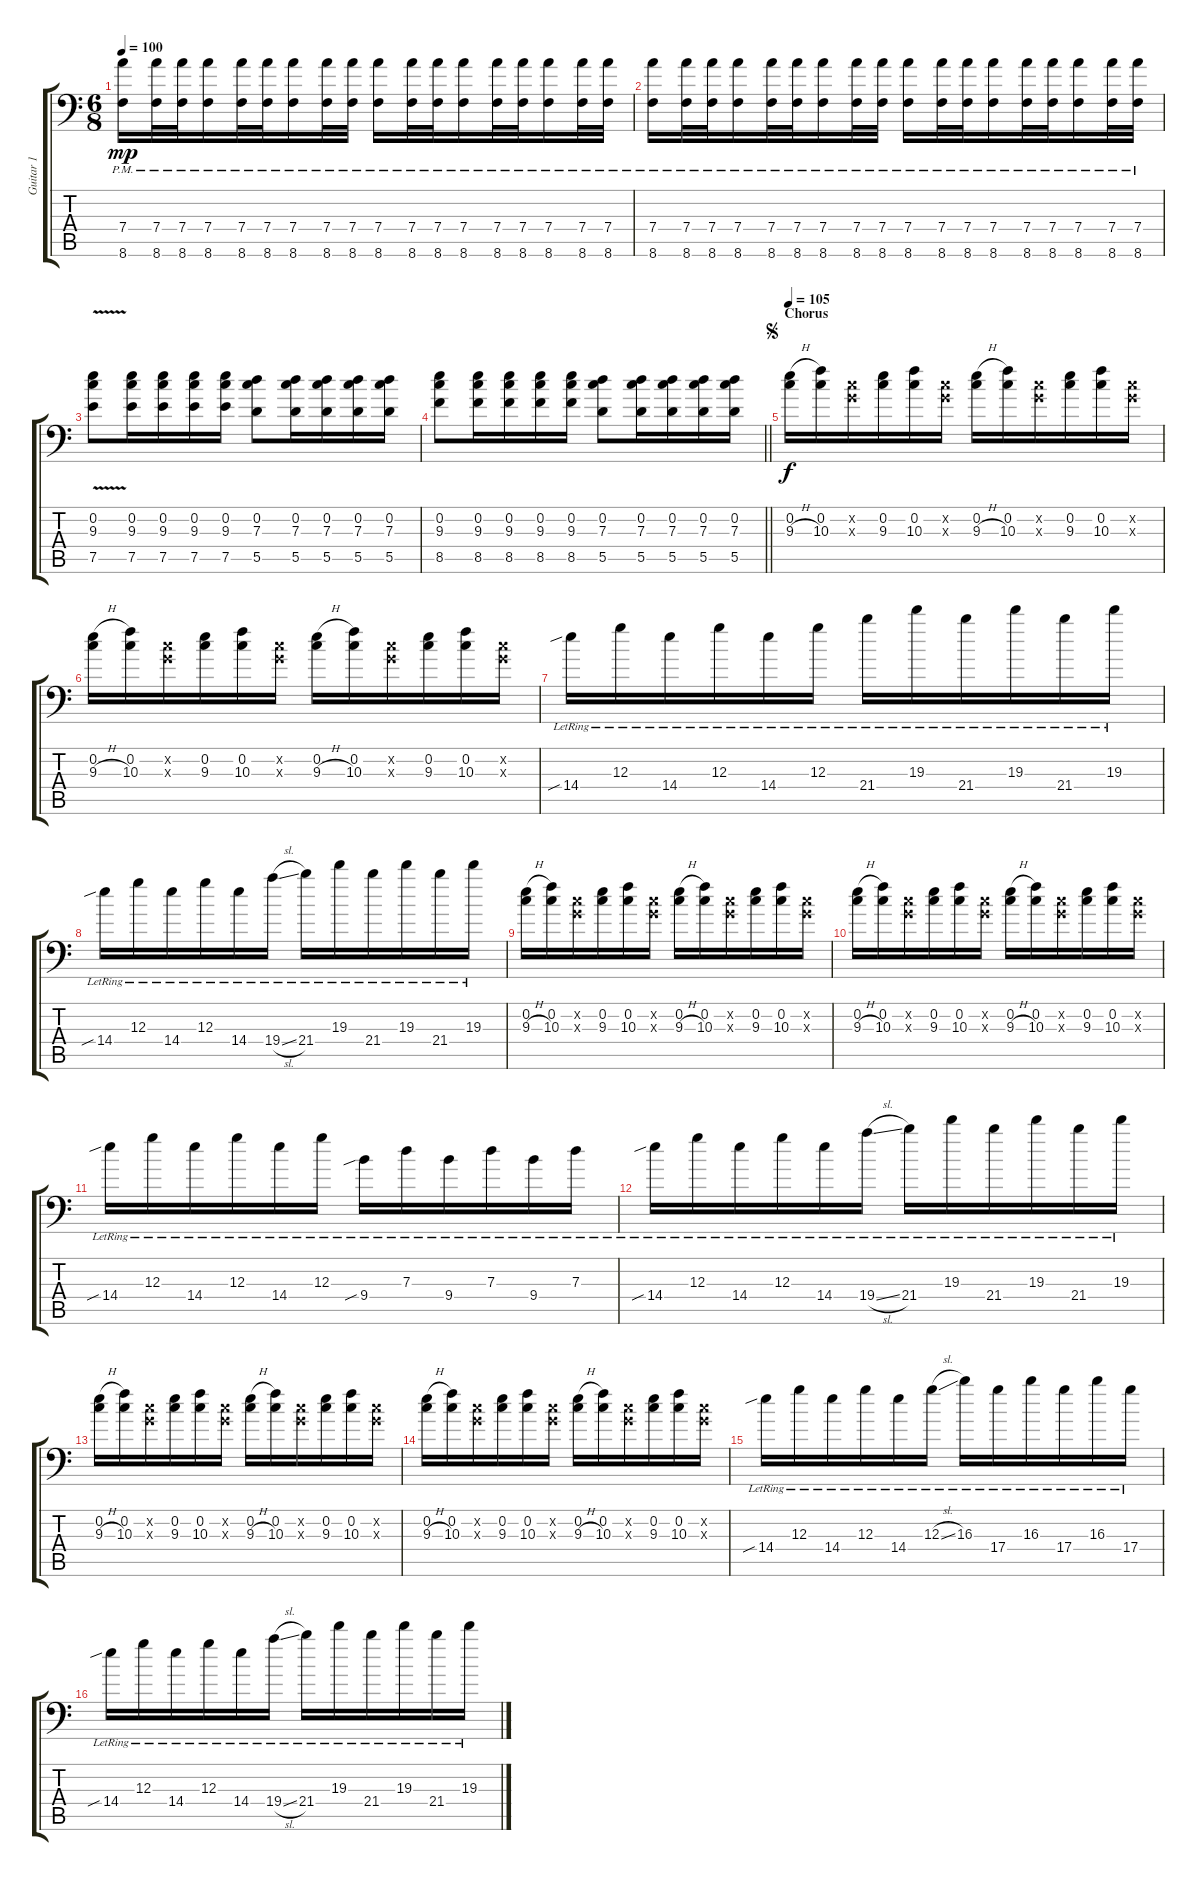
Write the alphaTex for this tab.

\track ("Guitar 1" "Guitar 1") {instrument overdrivenguitar}
\staff {score tabs}
\tuning (E4 C4 G3 D3 A2 A1) {hide}
\ts (6 8)
\tempo 100
\clef f4
\ks c
(7.4{pm} 8.6{pm}).16{dy mp} (7.4{pm} 8.6{pm}).32 (7.4{pm} 8.6{pm}).32 (7.4{pm} 8.6{pm}).16 (7.4{pm} 8.6{pm}).32 (7.4{pm} 8.6{pm}).32 (7.4{pm} 8.6{pm}).16 (7.4{pm} 8.6{pm}).32 (7.4{pm} 8.6{pm}).32 (7.4{pm} 8.6{pm}).16 (7.4{pm} 8.6{pm}).32 (7.4{pm} 8.6{pm}).32 (7.4{pm} 8.6{pm}).16 (7.4{pm} 8.6{pm}).32 (7.4{pm} 8.6{pm}).32 (7.4{pm} 8.6{pm}).16 (7.4{pm} 8.6{pm}).32 (7.4{pm} 8.6{pm}).32 |
(7.4{pm} 8.6{pm}).16 (7.4{pm} 8.6{pm}).32 (7.4{pm} 8.6{pm}).32 (7.4{pm} 8.6{pm}).16 (7.4{pm} 8.6{pm}).32 (7.4{pm} 8.6{pm}).32 (7.4{pm} 8.6{pm}).16 (7.4{pm} 8.6{pm}).32 (7.4{pm} 8.6{pm}).32 (7.4{pm} 8.6{pm}).16 (7.4{pm} 8.6{pm}).32 (7.4{pm} 8.6{pm}).32 (7.4{pm} 8.6{pm}).16 (7.4{pm} 8.6{pm}).32 (7.4{pm} 8.6{pm}).32 (7.4{pm} 8.6{pm}).16 (7.4{pm} 8.6{pm}).32 (7.4{pm} 8.6{pm}).32 |
(0.2 9.3 7.5{v}).8 (0.2 9.3 7.5).16 (0.2 9.3 7.5).16 (0.2 9.3 7.5).16 (0.2 9.3 7.5).16 (0.2 7.3 5.5).8 (0.2 7.3 5.5).16 (0.2 7.3 5.5).16 (0.2 7.3 5.5).16 (0.2 7.3 5.5).16 |
\barLineRight lightlight
(0.2 9.3 8.5).8 (0.2 9.3 8.5).16 (0.2 9.3 8.5).16 (0.2 9.3 8.5).16 (0.2 9.3 8.5).16 (0.2 7.3 5.5).8 (0.2 7.3 5.5).16 (0.2 7.3 5.5).16 (0.2 7.3 5.5).16 (0.2 7.3 5.5).16 |
\section ("" "Chorus")
\jump segno
\tempo 105
(0.2{h} 9.3{h}).16{dy f} (0.2 10.3).16 (0.2{x} 0.3{x}).16 (0.2 9.3).16 (0.2 10.3).16 (0.2{x} 0.3{x}).16 (0.2{h} 9.3{h}).16 (0.2 10.3).16 (0.2{x} 0.3{x}).16 (0.2 9.3).16 (0.2 10.3).16 (0.2{x} 0.3{x}).16 |
(0.2{h} 9.3{h}).16 (0.2 10.3).16 (0.2{x} 0.3{x}).16 (0.2 9.3).16 (0.2 10.3).16 (0.2{x} 0.3{x}).16 (0.2{h} 9.3{h}).16 (0.2 10.3).16 (0.2{x} 0.3{x}).16 (0.2 9.3).16 (0.2 10.3).16 (0.2{x} 0.3{x}).16 |
14.4{sib lr}.16 12.3{lr}.16 14.4{lr}.16 12.3{lr}.16 14.4{lr}.16 12.3{lr}.16 21.4{lr}.16 19.3{lr}.16 21.4{lr}.16 19.3{lr}.16 21.4{lr}.16 19.3{lr}.16 |
14.4{sib lr}.16 12.3{lr}.16 14.4{lr}.16 12.3{lr}.16 14.4{lr}.16 19.4{sl lr}.16 21.4{lr}.16 19.3{lr}.16 21.4{lr}.16 19.3{lr}.16 21.4{lr}.16 19.3{lr}.16 |
(0.2{h} 9.3{h}).16 (0.2 10.3).16 (0.2{x} 0.3{x}).16 (0.2 9.3).16 (0.2 10.3).16 (0.2{x} 0.3{x}).16 (0.2{h} 9.3{h}).16 (0.2 10.3).16 (0.2{x} 0.3{x}).16 (0.2 9.3).16 (0.2 10.3).16 (0.2{x} 0.3{x}).16 |
(0.2{h} 9.3{h}).16 (0.2 10.3).16 (0.2{x} 0.3{x}).16 (0.2 9.3).16 (0.2 10.3).16 (0.2{x} 0.3{x}).16 (0.2{h} 9.3{h}).16 (0.2 10.3).16 (0.2{x} 0.3{x}).16 (0.2 9.3).16 (0.2 10.3).16 (0.2{x} 0.3{x}).16 |
14.4{sib lr}.16 12.3{lr}.16 14.4{lr}.16 12.3{lr}.16 14.4{lr}.16 12.3{lr}.16 9.4{sib lr}.16 7.3{lr}.16 9.4{lr}.16 7.3{lr}.16 9.4{lr}.16 7.3{lr}.16 |
14.4{sib lr}.16 12.3{lr}.16 14.4{lr}.16 12.3{lr}.16 14.4{lr}.16 19.4{sl lr}.16 21.4{lr}.16 19.3{lr}.16 21.4{lr}.16 19.3{lr}.16 21.4{lr}.16 19.3{lr}.16 |
(0.2{h} 9.3{h}).16 (0.2 10.3).16 (0.2{x} 0.3{x}).16 (0.2 9.3).16 (0.2 10.3).16 (0.2{x} 0.3{x}).16 (0.2{h} 9.3{h}).16 (0.2 10.3).16 (0.2{x} 0.3{x}).16 (0.2 9.3).16 (0.2 10.3).16 (0.2{x} 0.3{x}).16 |
(0.2{h} 9.3{h}).16 (0.2 10.3).16 (0.2{x} 0.3{x}).16 (0.2 9.3).16 (0.2 10.3).16 (0.2{x} 0.3{x}).16 (0.2{h} 9.3{h}).16 (0.2 10.3).16 (0.2{x} 0.3{x}).16 (0.2 9.3).16 (0.2 10.3).16 (0.2{x} 0.3{x}).16 |
14.4{sib lr}.16 12.3{lr}.16 14.4{lr}.16 12.3{lr}.16 14.4{lr}.16 12.3{sl lr}.16 16.3{lr}.16 17.4{lr}.16 16.3{lr}.16 17.4{lr}.16 16.3{lr}.16 17.4{lr}.16 |
14.4{sib lr}.16 12.3{lr}.16 14.4{lr}.16 12.3{lr}.16 14.4{lr}.16 19.4{sl lr}.16 21.4{lr}.16 19.3{lr}.16 21.4{lr}.16 19.3{lr}.16 21.4{lr}.16 19.3{lr}.16
